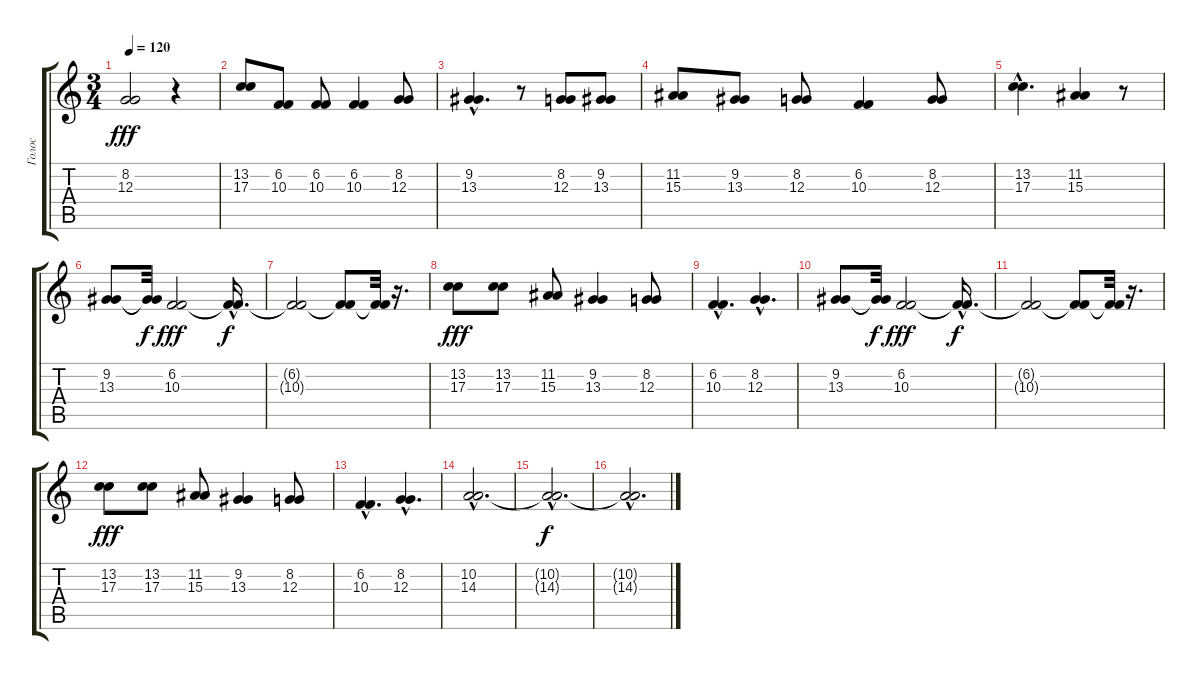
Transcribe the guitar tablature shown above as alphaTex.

\track ("Голос" "Голос") {instrument voiceoohs}
\staff {score tabs}
\tuning (E4 B3 G3 D3 A2 E2) {hide}
\ts (3 4)
\tempo 120
\clef g2
\ks c
(8.2 12.3).2{dy fff} r.4 |
(13.2 17.3).8 (6.2 10.3).8 (6.2 10.3).8 (6.2 10.3).4 (8.2 12.3).8 |
(9.2{hac} 13.3{hac}).4{d} r.8 (8.2 12.3).8 (9.2 13.3).8 |
(11.2 15.3).8 (9.2 13.3).8 (8.2 12.3).8 (6.2 10.3).4 (8.2 12.3).8 |
(13.2{hac} 17.3{hac}).4{d} (11.2 15.3).4 r.8 |
(9.2 13.3).8 (9.2{t} 13.3{t}).32{dy f} (6.2 10.3).2{dy fff} (6.2{hac t} 10.3{hac t}).16{d dy f} |
(6.2{t} 10.3{t}).2 (6.2{t} 10.3{t}).8 (6.2{t} 10.3{t}).32 r.16{d} |
(13.2 17.3).8{dy fff} (13.2 17.3).8 (11.2 15.3).8 (9.2 13.3).4 (8.2 12.3).8 |
(6.2{hac} 10.3{hac}).4{d} (8.2{hac} 12.3{hac}).4{d} |
(9.2 13.3).8 (9.2{t} 13.3{t}).32{dy f} (6.2 10.3).2{dy fff} (6.2{hac t} 10.3{hac t}).16{d dy f} |
(6.2{t} 10.3{t}).2 (6.2{t} 10.3{t}).8 (6.2{t} 10.3{t}).32 r.16{d} |
(13.2 17.3).8{dy fff} (13.2 17.3).8 (11.2 15.3).8 (9.2 13.3).4 (8.2 12.3).8 |
(6.2{hac} 10.3{hac}).4{d} (8.2{hac} 12.3{hac}).4{d} |
(10.2{hac} 14.3{hac}).2{d} |
(10.2{hac t} 14.3{hac t}).2{d dy f} |
(10.2{hac t} 14.3{hac t}).2{d}
